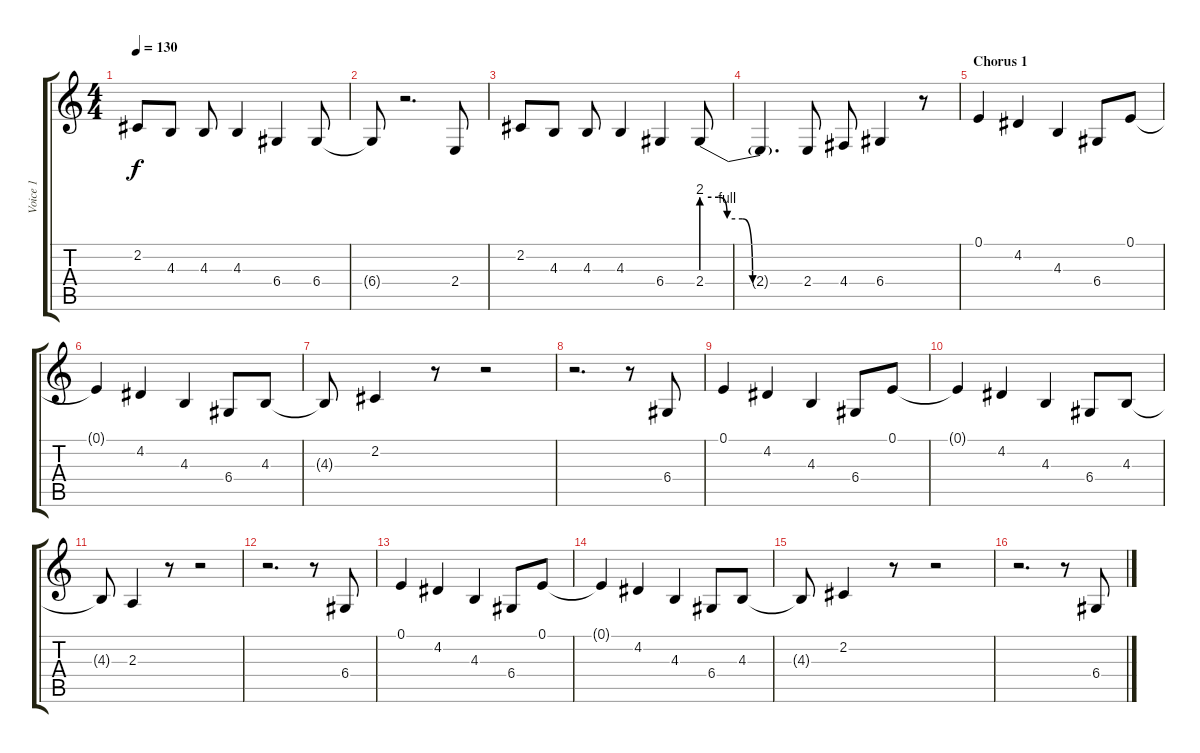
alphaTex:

\track ("Voice 1" "Voice 1") {instrument oboe}
\staff {score tabs}
\tuning (E4 B3 G3 D3 A2 E2) {hide}
\ts (4 4)
\tempo 130
\clef g2
\ks c
2.2.8{dy f} 4.3.8 4.3.8 4.3.4 6.4.4 6.4.8 |
6.4{t}.8 r.2{d} 2.4.8 |
2.2.8 4.3.8 4.3.8 4.3.4 6.4.4 2.4{be (custom 0 8 10 8 15 4 24 4 30 0 40 0 60 0)}.8 |
2.4{t}.4{d} 2.4.8 4.4.8 6.4.4 r.8 |
\section ("" "Chorus 1")
0.1.4 4.2.4 4.3.4 6.4.8 0.1.8 |
0.1{t}.4 4.2.4 4.3.4 6.4.8 4.3.8 |
4.3{t}.8 2.2.4 r.8 r.2 |
r.2{d} r.8 6.4.8 |
0.1.4 4.2.4 4.3.4 6.4.8 0.1.8 |
0.1{t}.4 4.2.4 4.3.4 6.4.8 4.3.8 |
4.3{t}.8 2.3.4 r.8 r.2 |
r.2{d} r.8 6.4.8 |
0.1.4 4.2.4 4.3.4 6.4.8 0.1.8 |
0.1{t}.4 4.2.4 4.3.4 6.4.8 4.3.8 |
4.3{t}.8 2.2.4 r.8 r.2 |
r.2{d} r.8 6.4.8
